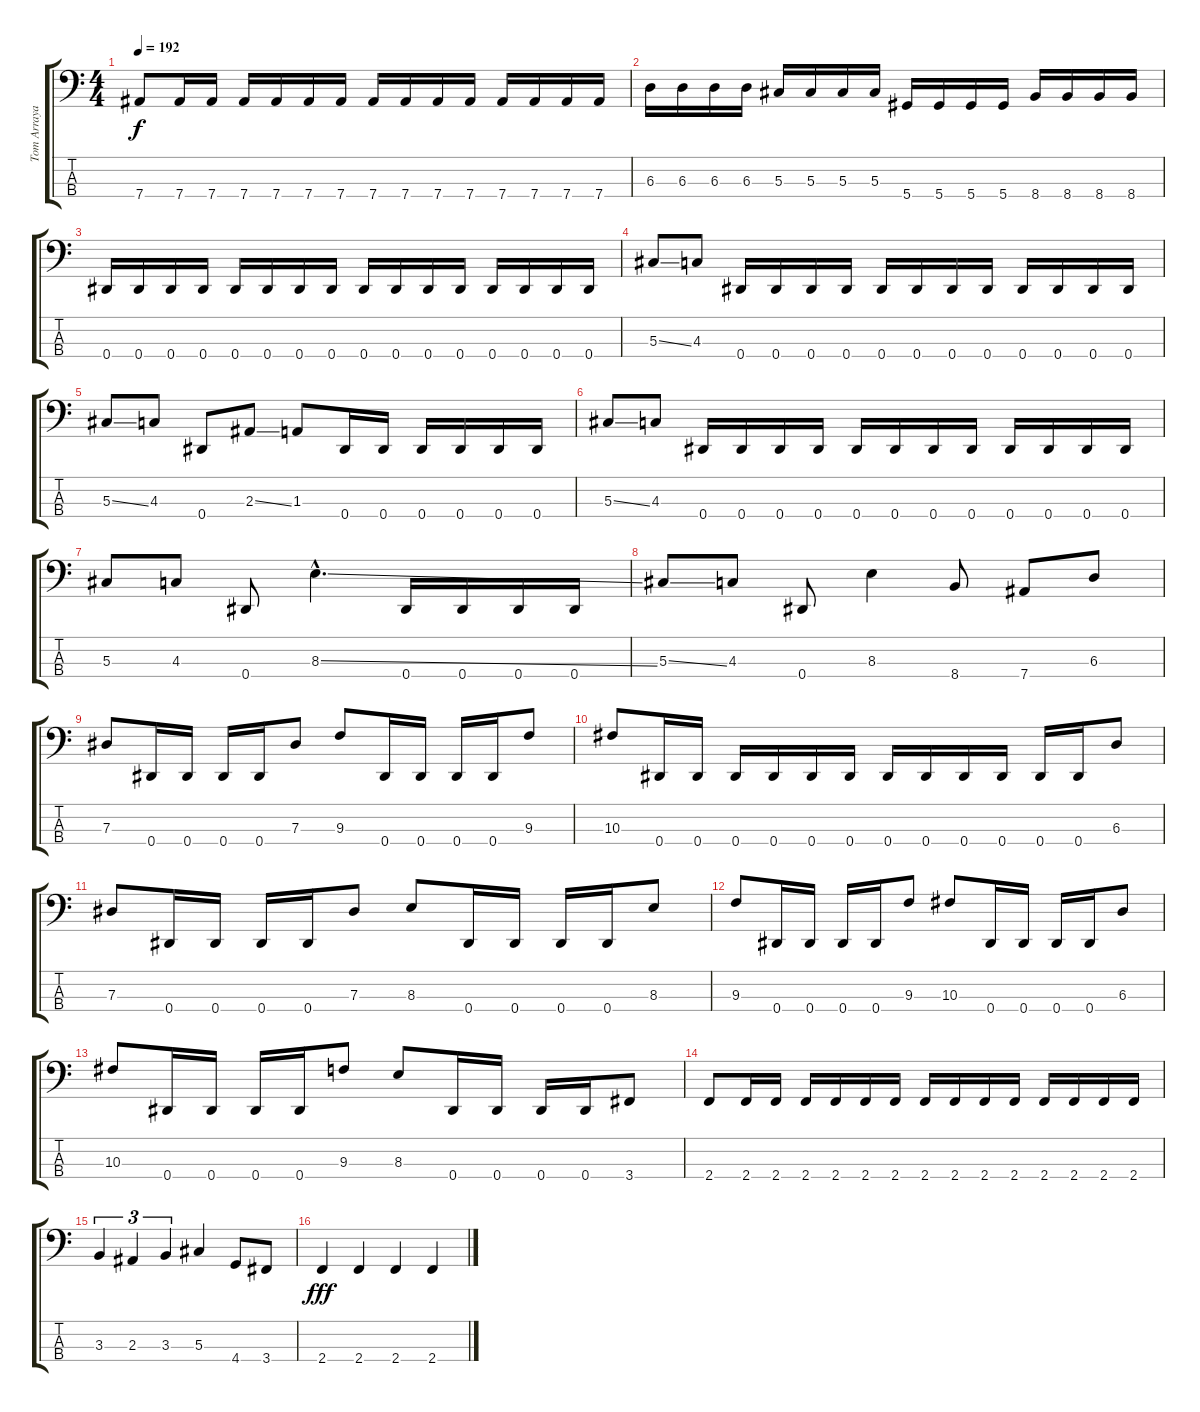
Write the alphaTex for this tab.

\track ("Tom Arraya" "Tom Arraya") {instrument electricbasspick}
\staff {score tabs}
\tuning (Gb2 Db2 Ab1 Eb1) {hide}
\ts (4 4)
\tempo 192
\clef f4
\ks c
7.4.8{dy f} 7.4.16 7.4.16 7.4.16 7.4.16 7.4.16 7.4.16 7.4.16 7.4.16 7.4.16 7.4.16 7.4.16 7.4.16 7.4.16 7.4.16 |
6.3.16 6.3.16 6.3.16 6.3.16 5.3.16 5.3.16 5.3.16 5.3.16 5.4.16 5.4.16 5.4.16 5.4.16 8.4.16 8.4.16 8.4.16 8.4.16 |
0.4.16 0.4.16 0.4.16 0.4.16 0.4.16 0.4.16 0.4.16 0.4.16 0.4.16 0.4.16 0.4.16 0.4.16 0.4.16 0.4.16 0.4.16 0.4.16 |
5.3{ss}.8 4.3.8 0.4.16 0.4.16 0.4.16 0.4.16 0.4.16 0.4.16 0.4.16 0.4.16 0.4.16 0.4.16 0.4.16 0.4.16 |
5.3{ss}.8 4.3.8 0.4.8 2.3{ss}.8 1.3.8 0.4.16 0.4.16 0.4.16 0.4.16 0.4.16 0.4.16 |
5.3{ss}.8 4.3.8 0.4.16 0.4.16 0.4.16 0.4.16 0.4.16 0.4.16 0.4.16 0.4.16 0.4.16 0.4.16 0.4.16 0.4.16 |
5.3.8 4.3.8 0.4.8 8.3{ss hac}.4{d} 0.4.16 0.4.16 0.4.16 0.4.16 |
5.3{ss}.8 4.3.8 0.4.8 8.3.4 8.4.8 7.4.8 6.3.8 |
7.3.8 0.4.16 0.4.16 0.4.16 0.4.16 7.3.8 9.3.8 0.4.16 0.4.16 0.4.16 0.4.16 9.3.8 |
10.3.8 0.4.16 0.4.16 0.4.16 0.4.16 0.4.16 0.4.16 0.4.16 0.4.16 0.4.16 0.4.16 0.4.16 0.4.16 6.3.8 |
7.3.8 0.4.16 0.4.16 0.4.16 0.4.16 7.3.8 8.3.8 0.4.16 0.4.16 0.4.16 0.4.16 8.3.8 |
9.3.8 0.4.16 0.4.16 0.4.16 0.4.16 9.3.8 10.3.8 0.4.16 0.4.16 0.4.16 0.4.16 6.3.8 |
10.3.8 0.4.16 0.4.16 0.4.16 0.4.16 9.3.8 8.3.8 0.4.16 0.4.16 0.4.16 0.4.16 3.4.8 |
2.4.8 2.4.16 2.4.16 2.4.16 2.4.16 2.4.16 2.4.16 2.4.16 2.4.16 2.4.16 2.4.16 2.4.16 2.4.16 2.4.16 2.4.16 |
3.3.4{tu (3 2)} 2.3.4{tu (3 2)} 3.3.4{tu (3 2)} 5.3.4 4.4.8 3.4.8 |
2.4.4{dy fff} 2.4.4 2.4.4 2.4.4
